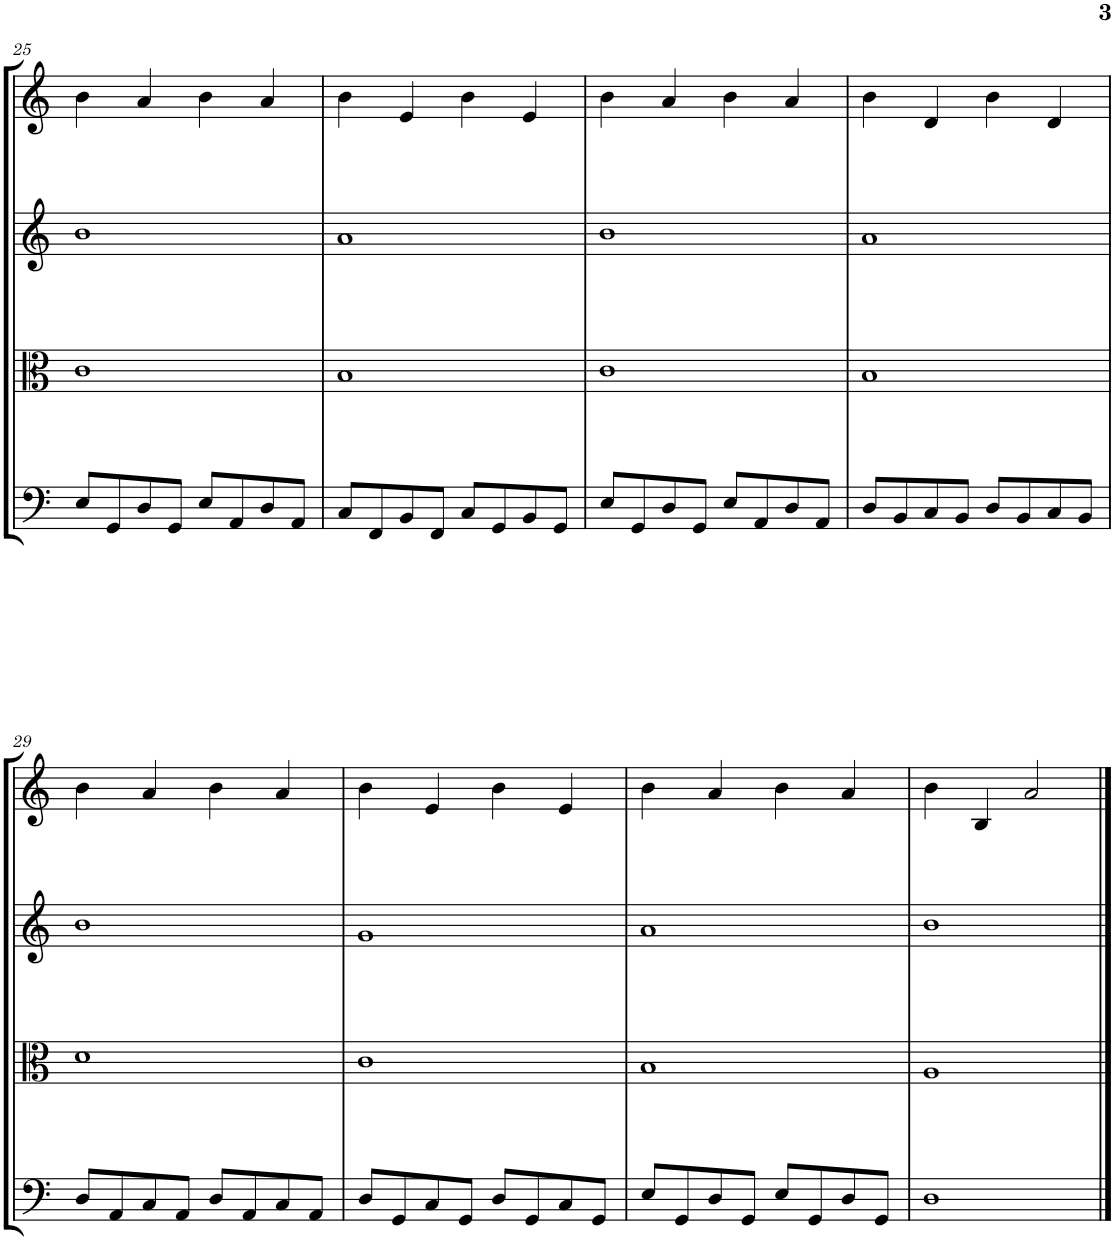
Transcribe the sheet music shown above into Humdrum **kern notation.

**kern	**kern	**kern	**kern
*part4	*part3	*part2	*part1
*staff4	*staff3	*staff2	*staff1
*I"Violoncello	*I"Viola	*I"Violin II	*I"Violin I
*I'Vc	*I'Vla	*I'Vln	*I'Vln
!!LO:PB:g=z
*clefF4	*clefC3	*clefG2	*clefG2
*k[]	*k[]	*k[]	*k[]
*M4/4	*M4/4	*M4/4	*M4/4
=25	=25	=25	=25
8E/L	1c	1b	4b\
8GG/	.	.	.
8D/	.	.	4a/
8GG/J	.	.	.
8E/L	.	.	4b\
8AA/	.	.	.
8D/	.	.	4a/
8AA/J	.	.	.
=26	=26	=26	=26
8C/L	1B	1a	4b\
8FF/	.	.	.
8BB/	.	.	4e/
8FF/J	.	.	.
8C/L	.	.	4b\
8GG/	.	.	.
8BB/	.	.	4e/
8GG/J	.	.	.
=27	=27	=27	=27
8E/L	1c	1b	4b\
8GG/	.	.	.
8D/	.	.	4a/
8GG/J	.	.	.
8E/L	.	.	4b\
8AA/	.	.	.
8D/	.	.	4a/
8AA/J	.	.	.
=28	=28	=28	=28
8D/L	1B	1a	4b\
8BB/	.	.	.
8C/	.	.	4d/
8BB/J	.	.	.
8D/L	.	.	4b\
8BB/	.	.	.
8C/	.	.	4d/
8BB/J	.	.	.
!!LO:LB:g=z
=29	=29	=29	=29
8D/L	1d	1b	4b\
8AA/	.	.	.
8C/	.	.	4a/
8AA/J	.	.	.
8D/L	.	.	4b\
8AA/	.	.	.
8C/	.	.	4a/
8AA/J	.	.	.
=30	=30	=30	=30
8D/L	1c	1g	4b\
8GG/	.	.	.
8C/	.	.	4e/
8GG/J	.	.	.
8D/L	.	.	4b\
8GG/	.	.	.
8C/	.	.	4e/
8GG/J	.	.	.
=31	=31	=31	=31
8E/L	1B	1a	4b\
8GG/	.	.	.
8D/	.	.	4a/
8GG/J	.	.	.
8E/L	.	.	4b\
8GG/	.	.	.
8D/	.	.	4a/
8GG/J	.	.	.
=32	=32	=32	=32
1D	1A	1b	4b\
.	.	.	4B/
.	.	.	2a/
==	==	==	==
*-	*-	*-	*-
